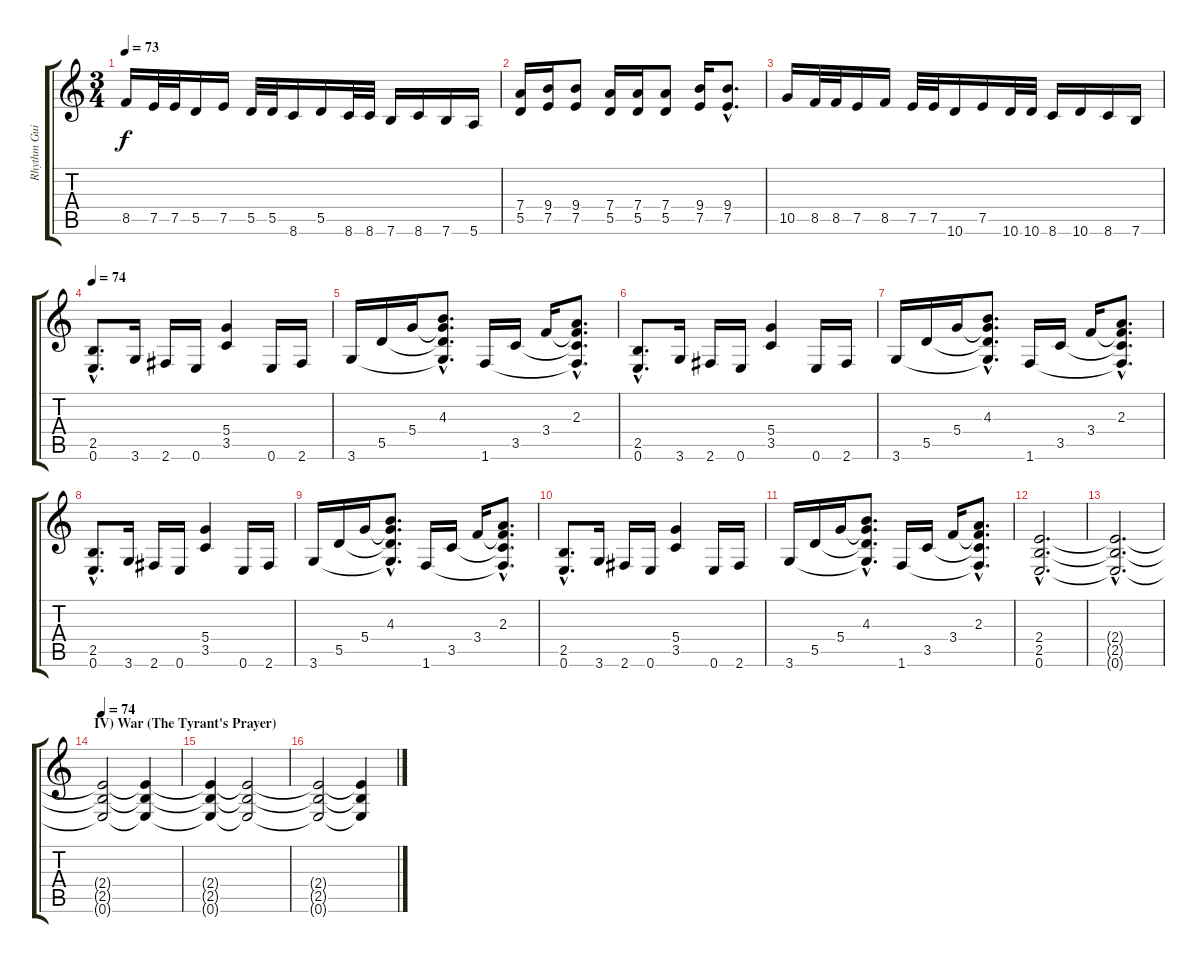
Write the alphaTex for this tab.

\track ("Rhythm Guitar (left)" "Rhythm Gui") {instrument distortionguitar}
\staff {score tabs}
\tuning (E4 B3 G3 D3 A2 E2) {hide}
\ts (3 4)
\tempo 73
\clef g2
\ks c
8.5.16{dy f} 7.5.32 7.5.32 5.5.16 7.5.16 5.5.32 5.5.32 8.6.16 5.5.16 8.6.32 8.6.32 7.6.16 8.6.16 7.6.16 5.6.16 |
(7.4 5.5).16 (9.4 7.5).16 (9.4 7.5).8 (7.4 5.5).16 (7.4 5.5).16 (7.4 5.5).8 (9.4 7.5).16 (9.4{hac} 7.5{hac}).8{d} |
10.5.16 8.5.32 8.5.32 7.5.16 8.5.16 7.5.32 7.5.32 10.6.16 7.5.16 10.6.32 10.6.32 8.6.16 10.6.16 8.6.16 7.6.16 |
\tempo 74
(2.5{hac} 0.6{hac}).8{d} 3.6.16 2.6.16 0.6.16 (5.4 3.5).4 0.6.16 2.6.16 |
3.6.16 5.5.16 5.4.16 (4.3{hac} 5.4{hac t} 5.5{hac t} 3.6{hac t}).8{d} 1.6.16 3.5.16 3.4.16 (2.3{hac} 3.4{hac t} 3.5{hac t} 1.6{hac t}).8{d} |
(2.5{hac} 0.6{hac}).8{d} 3.6.16 2.6.16 0.6.16 (5.4 3.5).4 0.6.16 2.6.16 |
3.6.16 5.5.16 5.4.16 (4.3{hac} 5.4{hac t} 5.5{hac t} 3.6{hac t}).8{d} 1.6.16 3.5.16 3.4.16 (2.3{hac} 3.4{hac t} 3.5{hac t} 1.6{hac t}).8{d} |
(2.5{hac} 0.6{hac}).8{d} 3.6.16 2.6.16 0.6.16 (5.4 3.5).4 0.6.16 2.6.16 |
3.6.16 5.5.16 5.4.16 (4.3{hac} 5.4{hac t} 5.5{hac t} 3.6{hac t}).8{d} 1.6.16 3.5.16 3.4.16 (2.3{hac} 3.4{hac t} 3.5{hac t} 1.6{hac t}).8{d} |
(2.5{hac} 0.6{hac}).8{d} 3.6.16 2.6.16 0.6.16 (5.4 3.5).4 0.6.16 2.6.16 |
3.6.16 5.5.16 5.4.16 (4.3{hac} 5.4{hac t} 5.5{hac t} 3.6{hac t}).8{d} 1.6.16 3.5.16 3.4.16 (2.3{hac} 3.4{hac t} 3.5{hac t} 1.6{hac t}).8{d} |
(2.4{hac} 2.5{hac} 0.6{hac}).2{d} |
(2.4{hac t} 2.5{hac t} 0.6{hac t}).2{d} |
\section ("" "IV) War (The Tyrant's Prayer)")
\tempo 74
(2.4{t} 2.5{t} 0.6{t}).2{volume 11} (2.4{t} 2.5{t} 0.6{t}).4{volume 9} |
(2.4{t} 2.5{t} 0.6{t}).4 (2.4{t} 2.5{t} 0.6{t}).2{volume 7} |
(2.4{t} 2.5{t} 0.6{t}).2{volume 5} (2.4{t} 2.5{t} 0.6{t}).4{volume 3}
